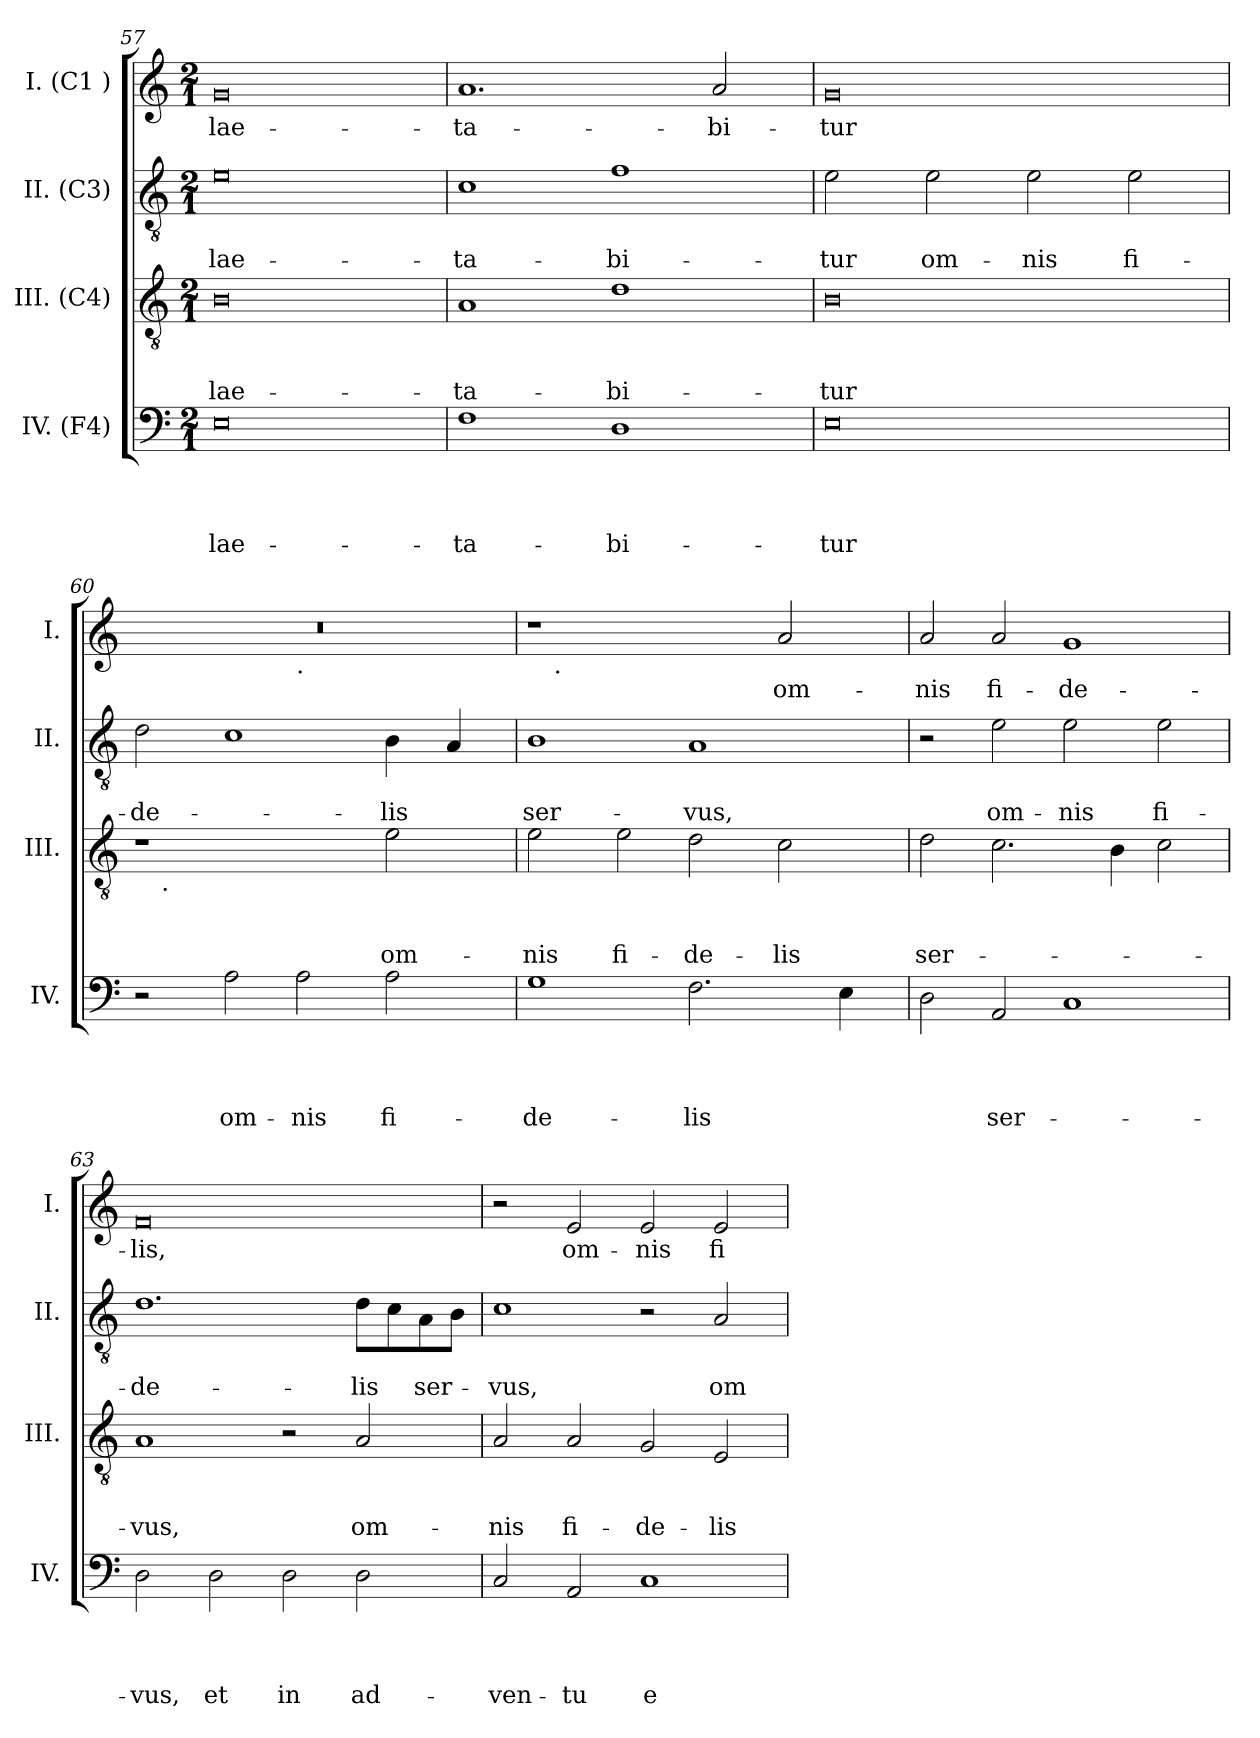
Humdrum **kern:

**kern	**text	**text	**text	**text	**kern	**text	**text	**text	**kern	**text	**text	**kern	**text
*part4	*part4	*part4	*part4	*part4	*part3	*part3	*part3	*part3	*part2	*part2	*part2	*part1	*part1
*staff4	*staff4	*staff4	*staff4	*staff4	*staff3	*staff3	*staff3	*staff3	*staff2	*staff2	*staff2	*staff1	*staff1
*I"IV. (F4)	*	*	*	*	*I"III. (C4)	*	*	*	*I"II. (C3)	*	*	*I"I. (C1 )	*
*I'IV.	*	*	*	*	*I'III.	*	*	*	*I'II.	*	*	*I'I.	*
*clefF4	*	*	*	*	*clefGv2	*	*	*	*clefGv2	*	*	*clefG2	*
*k[]	*	*	*	*	*k[]	*	*	*	*k[]	*	*	*k[]	*
*C:	*	*	*	*	*C:	*	*	*	*C:	*	*	*C:	*
*M2/1	*	*	*	*	*M2/1	*	*	*	*M2/1	*	*	*M2/1	*
=57	=57	=57	=57	=57	=57	=57	=57	=57	=57	=57	=57	=57	=57
!	!	!	!	!LO:LY:b:rj	!	!	!	!LO:LY:b:rj	!	!	!LO:LY:b:rj	!	!LO:LY:b:rj
0E	.	.	.	lae-	0B	.	.	lae-	0e	.	lae-	0g	lae-
!!LO:LB:g=z
=58	=58	=58	=58	=58	=58	=58	=58	=58	=58	=58	=58	=58	=58
!	!	!	!	!LO:LY:b	!	!	!	!LO:LY:b	!	!	!LO:LY:b	!	!LO:LY:b
1F	.	.	.	-ta-	1A	.	.	-ta-	1c	.	-ta-	1.a	-ta-
!	!	!	!	!LO:LY:b	!	!	!	!LO:LY:b	!	!	!LO:LY:b	!	!
1D	.	.	.	-bi-	1d	.	.	-bi-	1f	.	-bi-	.	.
!	!	!	!	!	!	!	!	!	!	!	!	!	!LO:LY:b
.	.	.	.	.	.	.	.	.	.	.	.	2a/	-bi-
=59	=59	=59	=59	=59	=59	=59	=59	=59	=59	=59	=59	=59	=59
!	!	!	!	!LO:LY:b	!	!	!	!LO:LY:b	!	!	!LO:LY:b	!	!LO:LY:b
0E	.	.	.	-tur	0B	.	.	-tur	2e\	.	-tur	0g	-tur
!	!	!	!	!	!	!	!	!	!	!	!LO:LY:b	!	!
.	.	.	.	.	.	.	.	.	2e\	.	om-	.	.
!	!	!	!	!	!	!	!	!	!	!	!LO:LY:b	!	!
.	.	.	.	.	.	.	.	.	2e\	.	-nis	.	.
!	!	!	!	!	!	!	!	!	!	!	!LO:LY:b	!	!
.	.	.	.	.	.	.	.	.	2e\	.	fi-	.	.
=60	=60	=60	=60	=60	=60	=60	=60	=60	=60	=60	=60	=60	=60
!	!	!	!	!	!	!	!	!	!	!	!LO:LY:b	!	!
*	*	*	*	*	*^	*	*	*	*	*	*	*^	*
2r	.	.	.	.	1r	16.ryy	.	.	.	2d\	.	-de-	0r	1ryy	.
!	!	!	!	!	!	!LO:TX:b:t=.	!	!	!	!	!	!	!	!	!
.	.	.	.	.	.	1ryy	.	.	.	.	.	.	.	.	.
!	!	!	!	!LO:LY:b	!	!	!	!	!	!	!	!	!	!	!
2A\	.	.	.	om-	.	.	.	.	.	1c	.	.	.	.	.
!	!	!	!	!	!	!	!	!	!	!	!	!	!	!LO:TX:b:t=.	!
!	!	!	!	!LO:LY:b	!	!	!	!	!	!	!	!	!	!	!
2A\	.	.	.	-nis	2ryy	.	.	.	.	.	.	.	.	1ryy	.
.	.	.	.	.	.	2ryy	.	.	.	.	.	.	.	.	.
!	!	!	!	!LO:LY:b	!	!	!	!	!LO:LY:b	!	!	!LO:LY:b	!	!	!
2A\	.	.	.	fi-	2e\	.	.	.	om-	4B\	.	-lis	.	.	.
.	.	.	.	.	.	4ryy	.	.	.	.	.	.	.	.	.
.	.	.	.	.	.	.	.	.	.	4A/	.	.	.	.	.
.	.	.	.	.	.	8ryy	.	.	.	.	.	.	.	.	.
.	.	.	.	.	.	32ryy	.	.	.	.	.	.	.	.	.
=61	=61	=61	=61	=61	=61	=61	=61	=61	=61	=61	=61	=61	=61	=61	=61
!	!	!	!	!LO:LY:b	!	!	!	!	!LO:LY:b	!	!	!LO:LY:b	!	!	!
*	*	*	*	*	*v	*v	*	*	*	*	*	*	*	*	*
1G	.	.	.	-de-	2e\	.	.	-nis	1B	.	ser-	1r	16.ryy	.
!	!	!	!	!	!	!	!	!	!	!	!	!	!LO:TX:b:t=.	!
.	.	.	.	.	.	.	.	.	.	.	.	.	1ryy	.
!	!	!	!	!	!	!	!	!LO:LY:b	!	!	!	!	!	!
.	.	.	.	.	2e\	.	.	fi-	.	.	.	.	.	.
!	!	!	!	!LO:LY:b	!	!	!	!LO:LY:b	!	!	!LO:LY:b	!	!	!
2.F\	.	.	.	-lis	2d\	.	.	-de-	1A	.	-vus,	2ryy	.	.
.	.	.	.	.	.	.	.	.	.	.	.	.	2ryy	.
!	!	!	!	!	!	!	!	!LO:LY:b	!	!	!	!	!	!LO:LY:b
.	.	.	.	.	2c\	.	.	-lis	.	.	.	2a/	.	om-
.	.	.	.	.	.	.	.	.	.	.	.	.	4ryy	.
4E\	.	.	.	.	.	.	.	.	.	.	.	.	.	.
.	.	.	.	.	.	.	.	.	.	.	.	.	8ryy	.
.	.	.	.	.	.	.	.	.	.	.	.	.	32ryy	.
=62	=62	=62	=62	=62	=62	=62	=62	=62	=62	=62	=62	=62	=62	=62
!	!	!	!	!	!	!	!	!LO:LY:b	!	!	!	!	!	!LO:LY:b
*	*	*	*	*	*	*	*	*	*	*	*	*v	*v	*
2D\	.	.	.	.	2d\	.	.	ser-	2r	.	.	2a/	-nis
!	!	!	!	!LO:LY:b	!	!	!	!	!	!	!LO:LY:b	!	!LO:LY:b
2AA/	.	.	.	ser-	2.c\	.	.	.	2e\	.	om-	2a/	fi-
!	!	!	!	!	!	!	!	!	!	!	!LO:LY:b	!	!LO:LY:b
1C	.	.	.	.	.	.	.	.	2e\	.	-nis	1g	-de-
.	.	.	.	.	4B\	.	.	.	.	.	.	.	.
!	!	!	!	!	!	!	!	!	!	!	!LO:LY:b	!	!
.	.	.	.	.	2c\	.	.	.	2e\	.	fi-	.	.
!!LO:PB:g=z
=63	=63	=63	=63	=63	=63	=63	=63	=63	=63	=63	=63	=63	=63
!	!	!	!	!LO:LY:b	!	!	!	!LO:LY:b	!	!	!LO:LY:b	!	!LO:LY:b
2D\	.	.	.	-vus,	1A	.	.	-vus,	1.d	.	-de-	0f	-lis,
!	!	!	!	!LO:LY:b	!	!	!	!	!	!	!	!	!
2D\	.	.	.	et	.	.	.	.	.	.	.	.	.
!	!	!	!	!LO:LY:b	!	!	!	!	!	!	!	!	!
2D\	.	.	.	in	2r	.	.	.	.	.	.	.	.
!	!	!	!	!LO:LY:b	!	!	!	!LO:LY:b	!	!	!LO:LY:b	!	!
2D\	.	.	.	ad-	2A/	.	.	om-	8d\L	.	-lis	.	.
.	.	.	.	.	.	.	.	.	8c\	.	.	.	.
!	!	!	!	!	!	!	!	!	!	!	!LO:LY:b	!	!
.	.	.	.	.	.	.	.	.	8A\	.	ser-	.	.
.	.	.	.	.	.	.	.	.	8B\J	.	.	.	.
=64	=64	=64	=64	=64	=64	=64	=64	=64	=64	=64	=64	=64	=64
!	!	!	!	!LO:LY:b	!	!	!	!LO:LY:b	!	!	!LO:LY:b	!	!
2C/	.	.	.	-ven-	2A/	.	.	-nis	1c	.	-vus,	2r	.
!	!	!	!	!LO:LY:b	!	!	!	!LO:LY:b	!	!	!	!	!LO:LY:b
2AA/	.	.	.	-tu	2A/	.	.	fi-	.	.	.	2e/	om-
!	!	!	!	!LO:LY:b:rj	!	!	!	!LO:LY:b	!	!	!	!	!LO:LY:b
1C	.	.	.	e-	2G/	.	.	-de-	2r	.	.	2e/	-nis
!	!	!	!	!	!	!	!	!LO:LY:b	!	!	!LO:LY:b	!	!LO:LY:b
.	.	.	.	.	2E/	.	.	-lis	2A/	.	om-	2e/	fi-
=	=	=	=	=	=	=	=	=	=	=	=	=	=
*-	*-	*-	*-	*-	*-	*-	*-	*-	*-	*-	*-	*-	*-
